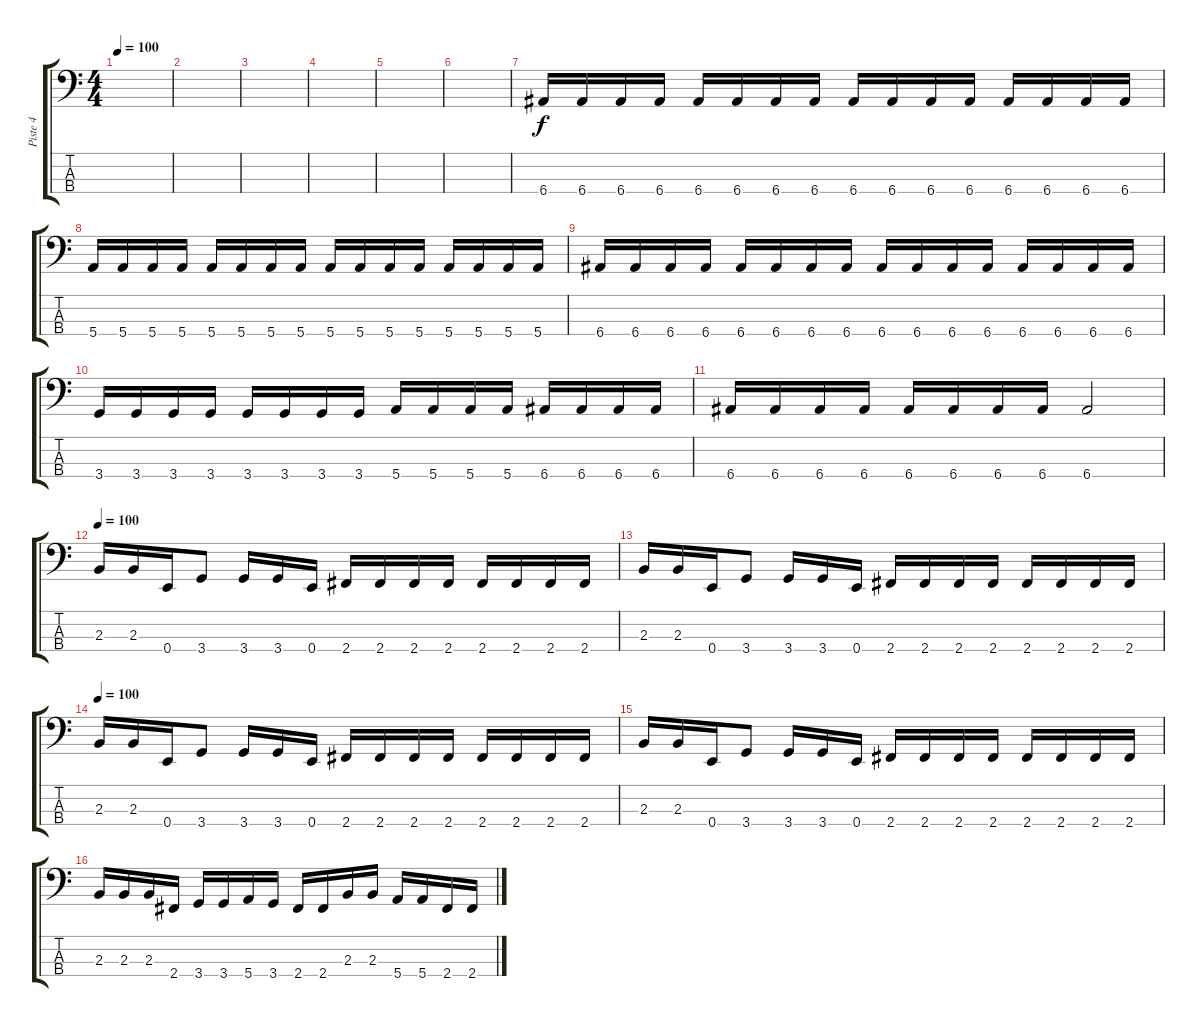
\track ("Piste 4" "Piste 4") {instrument electricbasspick}
\staff {score tabs}
\tuning (G2 D2 A1 E1) {hide}
\ts (4 4)
\tempo 100
\clef f4
\ks c
|
|
|
|
|
|
6.4.16 6.4.16 6.4.16 6.4.16 6.4.16 6.4.16 6.4.16 6.4.16 6.4.16 6.4.16 6.4.16 6.4.16 6.4.16 6.4.16 6.4.16 6.4.16 |
5.4.16 5.4.16 5.4.16 5.4.16 5.4.16 5.4.16 5.4.16 5.4.16 5.4.16 5.4.16 5.4.16 5.4.16 5.4.16 5.4.16 5.4.16 5.4.16 |
6.4.16 6.4.16 6.4.16 6.4.16 6.4.16 6.4.16 6.4.16 6.4.16 6.4.16 6.4.16 6.4.16 6.4.16 6.4.16 6.4.16 6.4.16 6.4.16 |
3.4.16 3.4.16 3.4.16 3.4.16 3.4.16 3.4.16 3.4.16 3.4.16 5.4.16 5.4.16 5.4.16 5.4.16 6.4.16 6.4.16 6.4.16 6.4.16 |
6.4.16 6.4.16 6.4.16 6.4.16 6.4.16 6.4.16 6.4.16 6.4.16 6.4.2 |
\tempo 100
2.3.16{instrument electricbasspick} 2.3.16 0.4.16 3.4.8 3.4.16 3.4.16 0.4.16 2.4.16 2.4.16 2.4.16 2.4.16 2.4.16 2.4.16 2.4.16 2.4.16 |
2.3.16 2.3.16 0.4.16 3.4.8 3.4.16 3.4.16 0.4.16 2.4.16 2.4.16 2.4.16 2.4.16 2.4.16 2.4.16 2.4.16 2.4.16 |
\tempo 100
2.3.16 2.3.16 0.4.16 3.4.8 3.4.16 3.4.16 0.4.16 2.4.16 2.4.16 2.4.16 2.4.16 2.4.16 2.4.16 2.4.16 2.4.16 |
2.3.16 2.3.16 0.4.16 3.4.8 3.4.16 3.4.16 0.4.16 2.4.16 2.4.16 2.4.16 2.4.16 2.4.16 2.4.16 2.4.16 2.4.16 |
2.3.16 2.3.16 2.3.16 2.4.16 3.4.16 3.4.16 5.4.16 3.4.16 2.4.16 2.4.16 2.3.16 2.3.16 5.4.16 5.4.16 2.4.16 2.4.16
